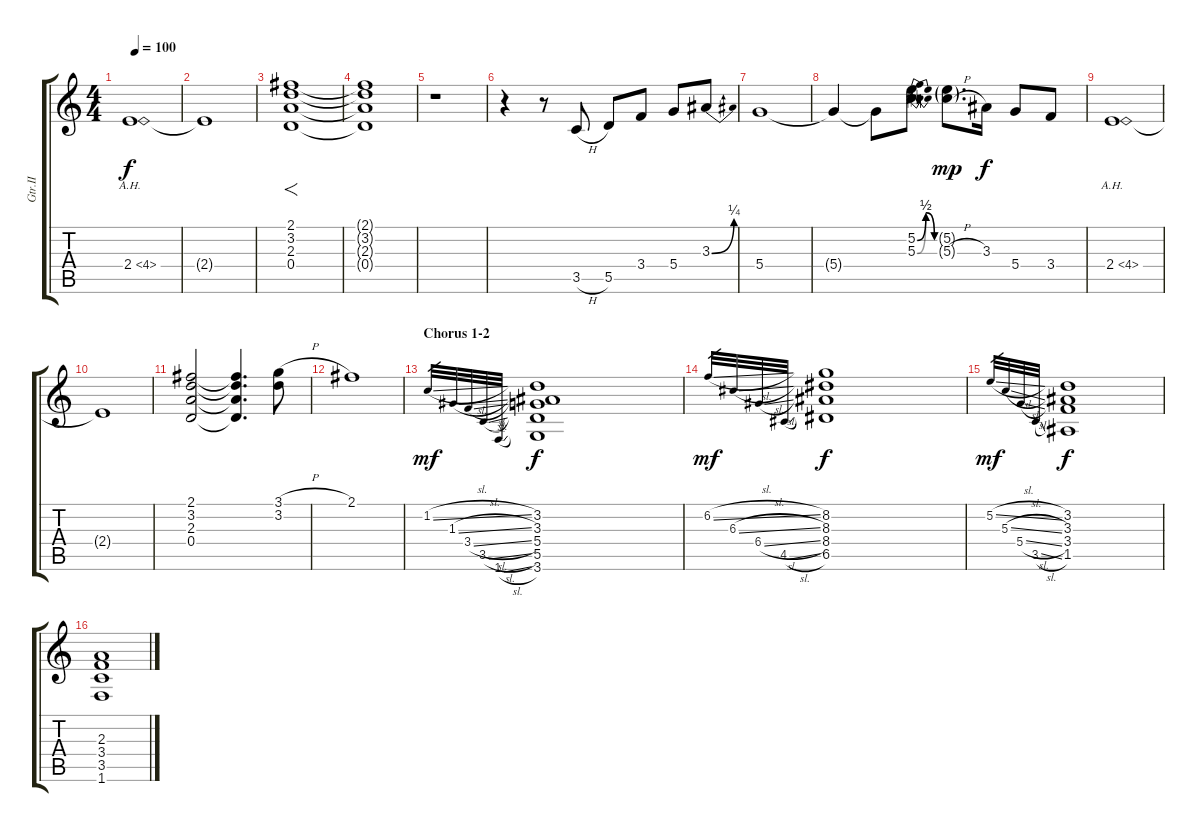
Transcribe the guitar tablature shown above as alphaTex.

\track ("Gtr.II" "Gtr.II") {instrument overdrivenguitar}
\staff {score tabs}
\tuning (E4 B3 G3 D3 A2 E2) {hide}
\ts (4 4)
\tempo 100
\clef g2
\ks c
2.4{ah 2}.1{dy f} |
2.4{t}.1 |
(2.1 3.2 2.3 0.4).1{f} |
(2.1{t} 3.2{t} 2.3{t} 0.4{t}).1 |
r.1 |
r.4 r.8 3.5{h}.8 5.5.8 3.4.8 5.4.8 3.3{be (bend 0 0 60 1)}.8 |
5.4.1 |
5.4{t}.4 5.4{t}.8 (5.2{be (bendrelease 0 0 15 2 30 2 60 0)} 5.3{be (bendrelease 0 0 15 2 30 2 60 0)}).8 (5.2{g} 5.3{h g}).8{d dy mp} 3.3.16{dy f} 5.4.8 3.4.8 |
2.4{ah 2}.1 |
2.4{t}.1 |
(2.1 3.2 2.3 0.4).2 (2.1{t} 3.2{t} 2.3{t} 0.4{t}).4{d} (3.1{h} 3.2).8 |
2.1.1 |
\section ("" "Chorus 1-2")
1.2{sl}.32{gr dy mf} 1.3{sl}.32{gr} 3.4{sl}.32{gr} 3.5{sl}.32{gr} 1.6{sl}.32{gr} (3.2 3.3 5.4 5.5 3.6).1{dy f} |
6.2{sl}.32{gr dy mf} 6.3{sl}.32{gr} 6.4{sl}.32{gr} 4.5{sl}.32{gr} (8.2 8.3 8.4 6.5).1{dy f} |
5.2{sl}.32{gr dy mf} 5.3{sl}.32{gr} 5.4{sl}.32{gr} 3.5{sl}.32{gr} (3.2 3.3 3.4 1.5).1{dy f} |
(2.3 3.4 3.5 1.6).1
